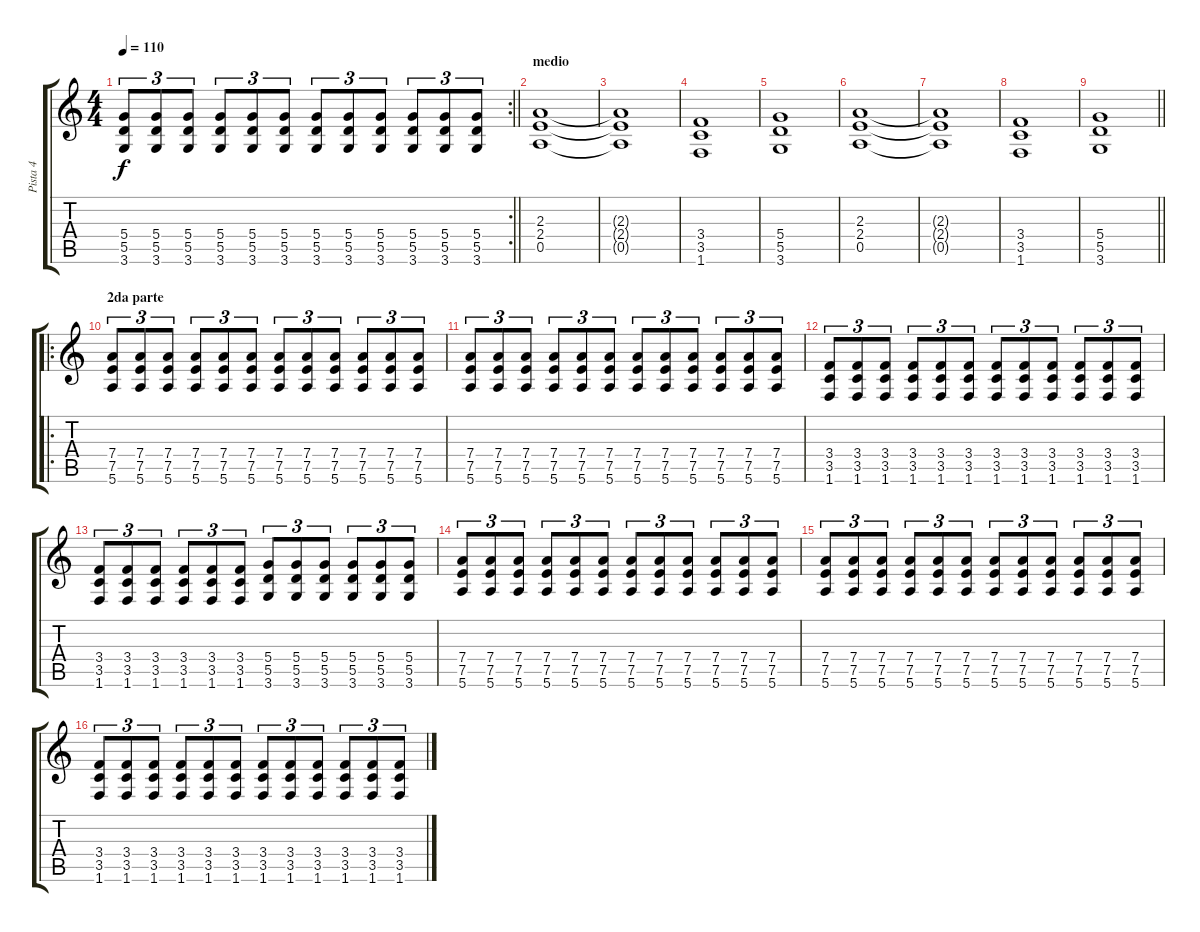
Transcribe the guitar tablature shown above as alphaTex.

\track ("Pista 4" "Pista 4") {instrument distortionguitar}
\staff {score tabs}
\tuning (E4 B3 G3 D3 A2 E2) {hide}
\rc 2
\ts (4 4)
\tempo 110
\clef g2
\barLineRight lightlight
\ks c
(5.4 5.5 3.6).8{tu (3 2) dy f} (5.4 5.5 3.6).8{tu (3 2)} (5.4 5.5 3.6).8{tu (3 2)} (5.4 5.5 3.6).8{tu (3 2)} (5.4 5.5 3.6).8{tu (3 2)} (5.4 5.5 3.6).8{tu (3 2)} (5.4 5.5 3.6).8{tu (3 2)} (5.4 5.5 3.6).8{tu (3 2)} (5.4 5.5 3.6).8{tu (3 2)} (5.4 5.5 3.6).8{tu (3 2)} (5.4 5.5 3.6).8{tu (3 2)} (5.4 5.5 3.6).8{tu (3 2)} |
\section ("" "medio")
(2.3 2.4 0.5).1 |
(2.3{t} 2.4{t} 0.5{t}).1 |
(3.4 3.5 1.6).1 |
(5.4 5.5 3.6).1 |
(2.3 2.4 0.5).1 |
(2.3{t} 2.4{t} 0.5{t}).1 |
(3.4 3.5 1.6).1 |
\barLineRight lightlight
(5.4 5.5 3.6).1 |
\ro
\section ("" "2da parte")
(7.4 7.5 5.6).8{tu (3 2)} (7.4 7.5 5.6).8{tu (3 2)} (7.4 7.5 5.6).8{tu (3 2)} (7.4 7.5 5.6).8{tu (3 2)} (7.4 7.5 5.6).8{tu (3 2)} (7.4 7.5 5.6).8{tu (3 2)} (7.4 7.5 5.6).8{tu (3 2)} (7.4 7.5 5.6).8{tu (3 2)} (7.4 7.5 5.6).8{tu (3 2)} (7.4 7.5 5.6).8{tu (3 2)} (7.4 7.5 5.6).8{tu (3 2)} (7.4 7.5 5.6).8{tu (3 2)} |
(7.4 7.5 5.6).8{tu (3 2)} (7.4 7.5 5.6).8{tu (3 2)} (7.4 7.5 5.6).8{tu (3 2)} (7.4 7.5 5.6).8{tu (3 2)} (7.4 7.5 5.6).8{tu (3 2)} (7.4 7.5 5.6).8{tu (3 2)} (7.4 7.5 5.6).8{tu (3 2)} (7.4 7.5 5.6).8{tu (3 2)} (7.4 7.5 5.6).8{tu (3 2)} (7.4 7.5 5.6).8{tu (3 2)} (7.4 7.5 5.6).8{tu (3 2)} (7.4 7.5 5.6).8{tu (3 2)} |
(3.4 3.5 1.6).8{tu (3 2)} (3.4 3.5 1.6).8{tu (3 2)} (3.4 3.5 1.6).8{tu (3 2)} (3.4 3.5 1.6).8{tu (3 2)} (3.4 3.5 1.6).8{tu (3 2)} (3.4 3.5 1.6).8{tu (3 2)} (3.4 3.5 1.6).8{tu (3 2)} (3.4 3.5 1.6).8{tu (3 2)} (3.4 3.5 1.6).8{tu (3 2)} (3.4 3.5 1.6).8{tu (3 2)} (3.4 3.5 1.6).8{tu (3 2)} (3.4 3.5 1.6).8{tu (3 2)} |
(3.4 3.5 1.6).8{tu (3 2)} (3.4 3.5 1.6).8{tu (3 2)} (3.4 3.5 1.6).8{tu (3 2)} (3.4 3.5 1.6).8{tu (3 2)} (3.4 3.5 1.6).8{tu (3 2)} (3.4 3.5 1.6).8{tu (3 2)} (5.4 5.5 3.6).8{tu (3 2)} (5.4 5.5 3.6).8{tu (3 2)} (5.4 5.5 3.6).8{tu (3 2)} (5.4 5.5 3.6).8{tu (3 2)} (5.4 5.5 3.6).8{tu (3 2)} (5.4 5.5 3.6).8{tu (3 2)} |
(7.4 7.5 5.6).8{tu (3 2)} (7.4 7.5 5.6).8{tu (3 2)} (7.4 7.5 5.6).8{tu (3 2)} (7.4 7.5 5.6).8{tu (3 2)} (7.4 7.5 5.6).8{tu (3 2)} (7.4 7.5 5.6).8{tu (3 2)} (7.4 7.5 5.6).8{tu (3 2)} (7.4 7.5 5.6).8{tu (3 2)} (7.4 7.5 5.6).8{tu (3 2)} (7.4 7.5 5.6).8{tu (3 2)} (7.4 7.5 5.6).8{tu (3 2)} (7.4 7.5 5.6).8{tu (3 2)} |
(7.4 7.5 5.6).8{tu (3 2)} (7.4 7.5 5.6).8{tu (3 2)} (7.4 7.5 5.6).8{tu (3 2)} (7.4 7.5 5.6).8{tu (3 2)} (7.4 7.5 5.6).8{tu (3 2)} (7.4 7.5 5.6).8{tu (3 2)} (7.4 7.5 5.6).8{tu (3 2)} (7.4 7.5 5.6).8{tu (3 2)} (7.4 7.5 5.6).8{tu (3 2)} (7.4 7.5 5.6).8{tu (3 2)} (7.4 7.5 5.6).8{tu (3 2)} (7.4 7.5 5.6).8{tu (3 2)} |
(3.4 3.5 1.6).8{tu (3 2)} (3.4 3.5 1.6).8{tu (3 2)} (3.4 3.5 1.6).8{tu (3 2)} (3.4 3.5 1.6).8{tu (3 2)} (3.4 3.5 1.6).8{tu (3 2)} (3.4 3.5 1.6).8{tu (3 2)} (3.4 3.5 1.6).8{tu (3 2)} (3.4 3.5 1.6).8{tu (3 2)} (3.4 3.5 1.6).8{tu (3 2)} (3.4 3.5 1.6).8{tu (3 2)} (3.4 3.5 1.6).8{tu (3 2)} (3.4 3.5 1.6).8{tu (3 2)}
